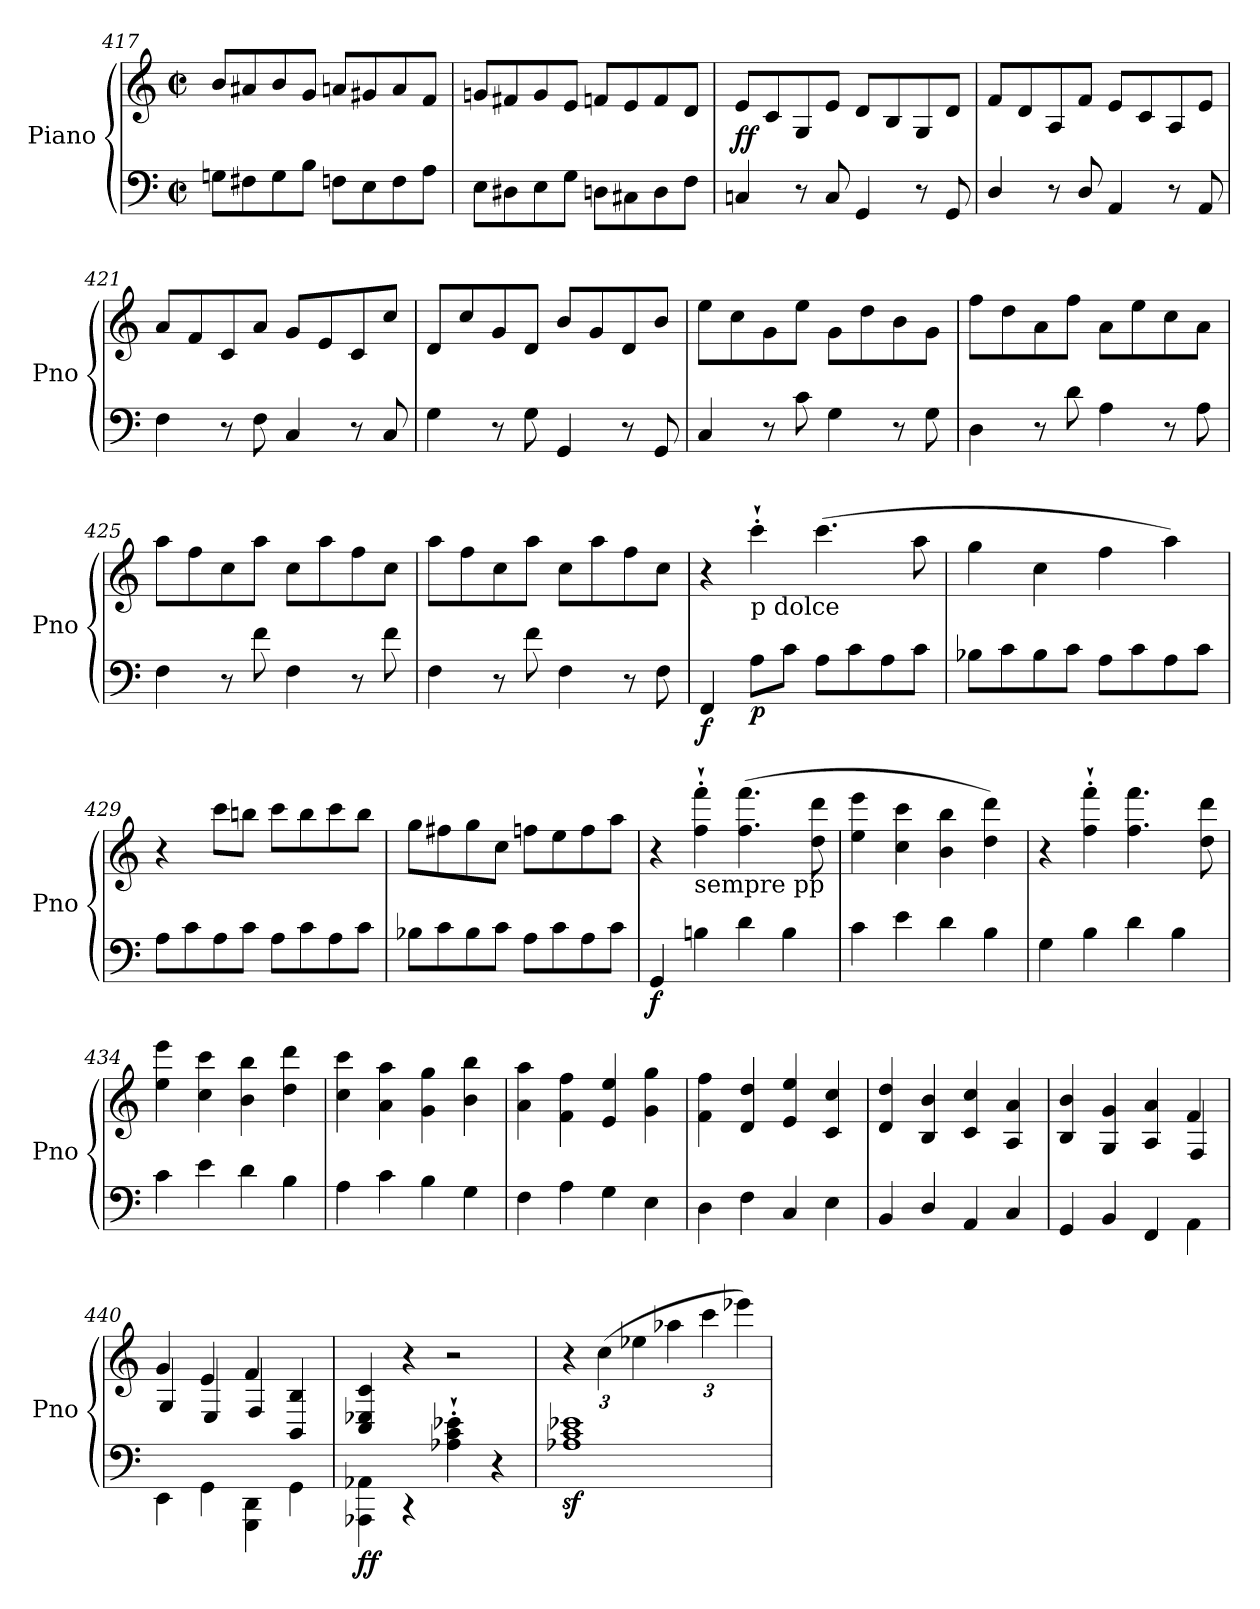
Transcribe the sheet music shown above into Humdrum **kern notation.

**kern	**kern	**dynam
*part1	*part1	*part1
*staff2	*staff1	*staff1/2
*I"Piano	*	*
*I'Pno	*	*
!!LO:LB:g=z
*clefF4	*clefG2	*
*k[]	*k[]	*
*C:	*C:	*
*M2/2	*M2/2	*
*met(c|)	*met(c|)	*
=417	=417	=417
8Gn\L	8b/L	.
8F#X\	8a#X/	.
8G\	8b/	.
8B\J	8g/J	.
8Fn\L	8an/L	.
8E\	8g#X/	.
8F\	8a/	.
8A\J	8f/J	.
=418	=418	=418
8E\L	8gn/L	.
8D#X\	8f#X/	.
8E\	8g/	.
8G\J	8e/J	.
8Dn\L	8fn/L	.
8C#X\	8e/	.
8D\	8f/	.
8F\J	8d/J	.
=419	=419	=419
!	!	!LO:DY:b
4Cn/	8e/L	ff
.	8c/	.
8r	8G/	.
8C/	8e/J	.
4GG/	8d/L	.
.	8B/	.
8r	8G/	.
8GG/	8d/J	.
=420	=420	=420
4D/	8f/L	.
.	8d/	.
8r	8A/	.
8D/	8f/J	.
4AA/	8e/L	.
.	8c/	.
8r	8A/	.
8AA/	8e/J	.
!!LO:LB:g=z
=421	=421	=421
4F\	8a/L	.
.	8f/	.
8r	8c/	.
8F\	8a/J	.
4C/	8g/L	.
.	8e/	.
8r	8c/	.
8C/	8cc/J	.
=422	=422	=422
4G\	8d/L	.
.	8cc/	.
8r	8g/	.
8G\	8d/J	.
4GG/	8b/L	.
.	8g/	.
8r	8d/	.
8GG/	8b/J	.
=423	=423	=423
4C/	8ee\L	.
.	8cc\	.
8r	8g\	.
8c\	8ee\J	.
4G\	8g\L	.
.	8dd\	.
8r	8b\	.
8G\	8g\J	.
=424	=424	=424
4D\	8ff\L	.
.	8dd\	.
8r	8a\	.
8d\	8ff\J	.
4A\	8a\L	.
.	8ee\	.
8r	8cc\	.
8A\	8a\J	.
=425	=425	=425
4F\	8aa\L	.
.	8ff\	.
8r	8cc\	.
8f\	8aa\J	.
4F\	8cc\L	.
.	8aa\	.
8r	8ff\	.
8f\	8cc\J	.
!!LO:PB:g=z
=426	=426	=426
4F\	8aa\L	.
.	8ff\	.
8r	8cc\	.
8f\	8aa\J	.
4F\	8cc\L	.
.	8aa\	.
8r	8ff\	.
8F\	8cc\J	.
=427	=427	=427
!	!	!LO:DY:b=2
4FF/	4r	f
!	!LO:TX:b:t=p dolce	!
!	!	!LO:DY:b=2
8A\L	4ccc'`\	p
8c\J	.	.
8A\L	(>4.ccc\	.
8c\	.	.
8A\	.	.
8c\J	8aa\	.
=428	=428	=428
8B-X\L	4gg\	.
8c\	.	.
8B-\	4cc\	.
8c\J	.	.
8A\L	4ff\	.
8c\	.	.
8A\	4aa\)	.
8c\J	.	.
=429	=429	=429
8A\L	4r	.
8c\	.	.
8A\	8ccc\L	.
8c\J	8bbn\J	.
8A\L	8ccc\L	.
8c\	8bb\	.
8A\	8ccc\	.
8c\J	8bb\J	.
=430	=430	=430
8B-X\L	8gg\L	.
8c\	8ff#X\	.
8B-\	8gg\	.
8c\J	8cc\J	.
8A\L	8ffn\L	.
8c\	8ee\	.
8A\	8ff\	.
8c\J	8aa\J	.
!!LO:LB:g=z
=431	=431	=431
!	!	!LO:DY:b=2
4GG/	4r	f
!	!LO:TX:b:t=sempre pp	!
4Bn\	4ff\'` 4fff\'`	.
4d\	(>4.ff\ 4.fff\	.
4B\	.	.
.	8dd\ 8ddd\	.
=432	=432	=432
4c\	4ee\ 4eee\	.
4e\	4cc\ 4ccc\	.
4d\	4b\ 4bb\	.
4B\	4dd\ 4ddd\)	.
=433	=433	=433
4G\	4r	.
4B\	4ff\'` 4fff\'`	.
4d\	4.ff\ 4.fff\	.
4B\	.	.
.	8dd\ 8ddd\	.
=434	=434	=434
4c\	4ee\ 4eee\	.
4e\	4cc\ 4ccc\	.
4d\	4b\ 4bb\	.
4B\	4dd\ 4ddd\	.
=435	=435	=435
4A\	4cc\ 4ccc\	.
4c\	4a\ 4aa\	.
4B\	4g\ 4gg\	.
4G\	4b\ 4bb\	.
=436	=436	=436
4F\	4a\ 4aa\	.
4A\	4f\ 4ff\	.
4G\	4e/ 4ee/	.
4E\	4g\ 4gg\	.
=437	=437	=437
4D\	4f\ 4ff\	.
4F\	4d/ 4dd/	.
4C/	4e/ 4ee/	.
4E\	4c/ 4cc/	.
=438	=438	=438
4BB/	4d/ 4dd/	.
4D/	4B/ 4b/	.
4AA/	4c/ 4cc/	.
4C/	4A/ 4a/	.
!!LO:LB:g=z
=439	=439	=439
*	*^	*
4GG/	4B/ 4b/	2.ryy	.
4BB/	4G/ 4g/	.	.
4FF/	4A/ 4a/	.	.
4AA\	4f/	4F/	.
=440	=440	=440	=440
4EE\	4g/	4G/	.
4GG\	4e/	4E/	.
4GGG\ 4DD\	4f/	4F/	.
4GG\	4BB/ 4B/	4ryy	.
=441	=441	=441	=441
!	!	!	!LO:DY:b=2
*	*v	*v	*
4AAA-X\ 4AA-X\	4C/ 4E-X/ 4c/	ff
4rCC	4r	.
4A-X\'` 4c\'` 4e-X\'`	2r	.
4r	.	.
=442	=442	=442
*	*Xbrackettup	*
1A-Xz< 1cz< 1e-Xz<	6r	.
.	(>6cc\	.
.	6ee-X\	.
.	6aa-X\	.
.	6ccc\	.
.	6eee-X\)	.
=	=	=
*-	*-	*-
